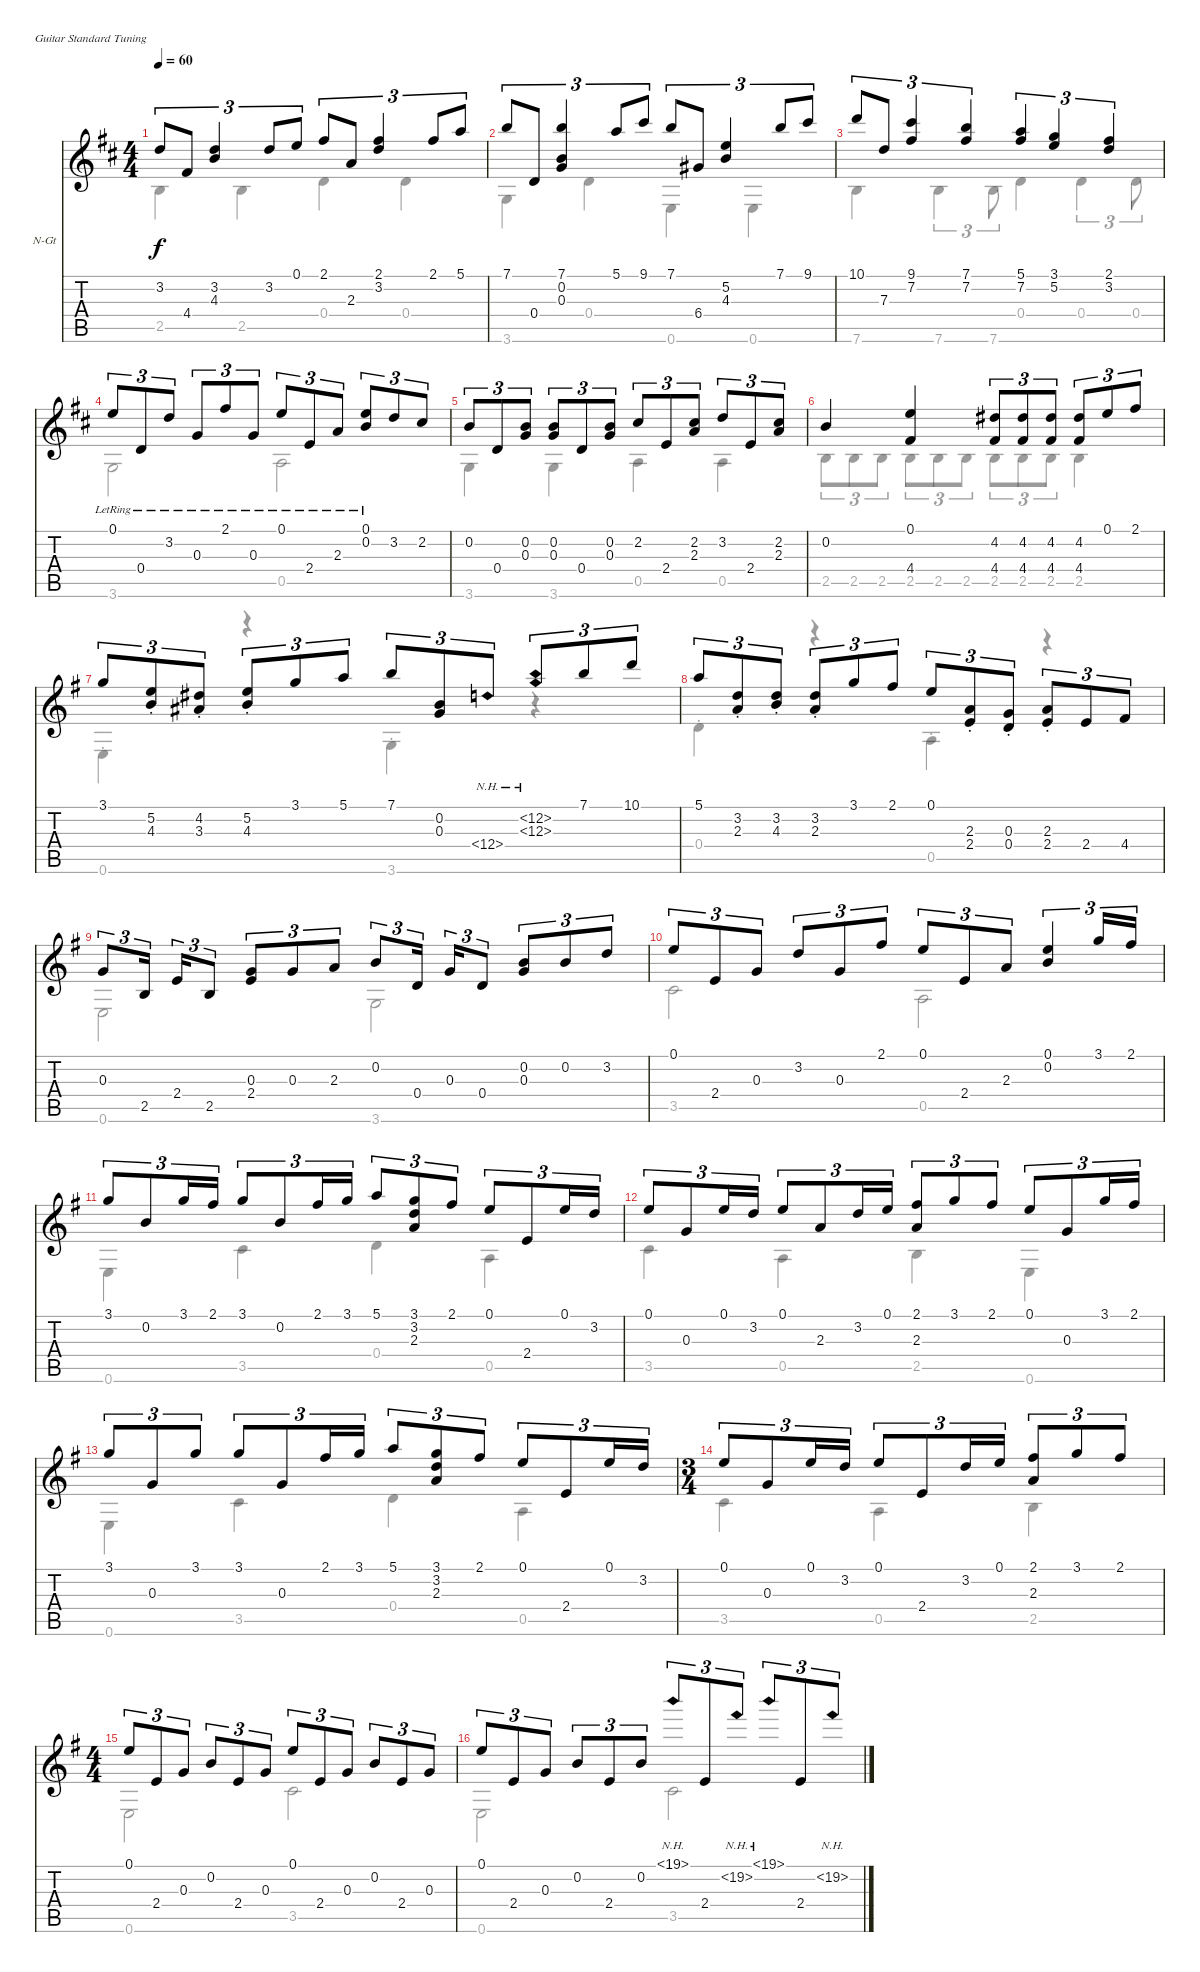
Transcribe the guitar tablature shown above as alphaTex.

\bracketExtendMode nobrackets
\firstSystemTrackNameOrientation horizontal
\otherSystemsTrackNameOrientation horizontal
\track ("Track 1" "N-Gt") {instrument acousticguitarnylon}
\staff {score tabs}
\tuning (E4 B3 G3 D3 A2 E2)
\voice
\ts (4 4)
\tempo 60
\clef g2
\ks d
3.2.8{tu (3 2) dy f} 4.4.8{tu (3 2)} (3.2 4.3).4{tu (3 2)} 3.2.8{tu (3 2)} 0.1.8{tu (3 2)} 2.1.8{tu (3 2)} 2.3.8{tu (3 2)} (2.1 3.2).4{tu (3 2)} 2.1.8{tu (3 2)} 5.1.8{tu (3 2)} |
\scale
0.395239 7.1.8{tu (3 2)} 0.4.8{tu (3 2)} (7.1 0.2 0.3).4{tu (3 2)} 5.1.8{tu (3 2)} 9.1.8{tu (3 2)} 7.1.8{tu (3 2)} 6.4.8{tu (3 2)} (5.2 4.3).4{tu (3 2)} 7.1.8{tu (3 2)} 9.1.8{tu (3 2)} |
\scale
0.345079 10.1.8{tu (3 2)} 7.3.8{tu (3 2)} (9.1 7.2).4{tu (3 2)} (7.1 7.2).4{tu (3 2)} (5.1 7.2).4{tu (3 2)} (3.1 5.2).4{tu (3 2)} (2.1 3.2).4{tu (3 2)} |
\scale
0.260355 0.1{lr}.8{tu (3 2)} 0.4{lr}.8{tu (3 2)} 3.2{lr}.8{tu (3 2)} 0.3{lr}.8{tu (3 2)} 2.1{lr}.8{tu (3 2)} 0.3{lr}.8{tu (3 2)} 0.1{lr}.8{tu (3 2)} 2.4{lr}.8{tu (3 2)} 2.3{lr}.8{tu (3 2)} (0.1{lr} 0.2{lr}).8{tu (3 2)} 3.2.8{tu (3 2)} 2.2.8{tu (3 2)} |
0.2.8{tu (3 2)} 0.4.8{tu (3 2)} (0.2 0.3).8{tu (3 2)} (0.2 0.3).8{tu (3 2)} 0.4.8{tu (3 2)} (0.2 0.3).8{tu (3 2)} 2.2.8{tu (3 2)} 2.4.8{tu (3 2)} (2.2 2.3).8{tu (3 2)} 3.2.8{tu (3 2)} 2.4.8{tu (3 2)} (2.2 2.3).8{tu (3 2)} |
0.2.4 (0.1 4.4).4 (4.2 4.4).8{tu (3 2)} (4.2 4.4).8{tu (3 2)} (4.2 4.4).8{tu (3 2)} (4.2 4.4).8{tu (3 2)} 0.1.8{tu (3 2)} 2.1.8{tu (3 2)} |
\scale
0.486912
\ks g
3.1.8{tu (3 2)} (5.2{st} 4.3{st}).8{tu (3 2)} (4.2{st} 3.3{st}).8{tu (3 2)} (5.2{st} 4.3{st}).8{tu (3 2)} 3.1.8{tu (3 2)} 5.1.8{tu (3 2)} 7.1.8{tu (3 2)} (0.2 0.3).8{tu (3 2)} 12.4{nh}.8{tu (3 2)} (12.2{nh} 12.3{nh}).8{tu (3 2)} 7.1.8{tu (3 2)} 10.1.8{tu (3 2)} |
\scale
0.512012 5.1.8{tu (3 2)} (3.2{st} 2.3{st}).8{tu (3 2)} (3.2{st} 4.3{st}).8{tu (3 2)} (3.2{st} 2.3{st}).8{tu (3 2)} 3.1.8{tu (3 2)} 2.1.8{tu (3 2)} 0.1.8{tu (3 2)} (2.3{st} 2.4{st}).8{tu (3 2)} (0.3{st} 0.4{st}).8{tu (3 2)} (2.3{st} 2.4{st}).8{tu (3 2)} 2.4.8{tu (3 2)} 4.4.8{tu (3 2)} |
0.3.8{tu (3 2)} 2.5.16{tu (3 2)} 2.4.16{tu (3 2)} 2.5.8{tu (3 2)} (0.3 2.4).8{tu (3 2)} 0.3.8{tu (3 2)} 2.3.8{tu (3 2)} 0.2.8{tu (3 2)} 0.4.16{tu (3 2)} 0.3.16{tu (3 2)} 0.4.8{tu (3 2)} (0.2 0.3).8{tu (3 2)} 0.2.8{tu (3 2)} 3.2.8{tu (3 2)} |
0.1.8{tu (3 2)} 2.4.8{tu (3 2)} 0.3.8{tu (3 2)} 3.2.8{tu (3 2)} 0.3.8{tu (3 2)} 2.1.8{tu (3 2)} 0.1.8{tu (3 2)} 2.4.8{tu (3 2)} 2.3.8{tu (3 2)} (0.1 0.2).4{tu (3 2)} 3.1.16{tu (3 2)} 2.1.16{tu (3 2)} |
\scale
0.490559 3.1.8{tu (3 2)} 0.2.8{tu (3 2)} 3.1.16{tu (3 2)} 2.1.16{tu (3 2)} 3.1.8{tu (3 2)} 0.2.8{tu (3 2)} 2.1.16{tu (3 2)} 3.1.16{tu (3 2)} 5.1.8{tu (3 2)} (3.1 3.2 2.3).8{tu (3 2)} 2.1.8{tu (3 2)} 0.1.8{tu (3 2)} 2.4.8{tu (3 2)} 0.1.16{tu (3 2)} 3.2.16{tu (3 2)} |
\scale
0.509393 0.1.8{tu (3 2)} 0.3.8{tu (3 2)} 0.1.16{tu (3 2)} 3.2.16{tu (3 2)} 0.1.8{tu (3 2)} 2.3.8{tu (3 2)} 3.2.16{tu (3 2)} 0.1.16{tu (3 2)} (2.1 2.3).8{tu (3 2)} 3.1.8{tu (3 2)} 2.1.8{tu (3 2)} 0.1.8{tu (3 2)} 0.3.8{tu (3 2)} 3.1.16{tu (3 2)} 2.1.16{tu (3 2)} |
\scale
0.52324 3.1.8{tu (3 2)} 0.3.8{tu (3 2)} 3.1.8{tu (3 2)} 3.1.8{tu (3 2)} 0.3.8{tu (3 2)} 2.1.16{tu (3 2)} 3.1.16{tu (3 2)} 5.1.8{tu (3 2)} (3.1 3.2 2.3).8{tu (3 2)} 2.1.8{tu (3 2)} 0.1.8{tu (3 2)} 2.4.8{tu (3 2)} 0.1.16{tu (3 2)} 3.2.16{tu (3 2)} |
\ts (3 4)
\beaming (8 2 2 2)
\scale
0.476514 0.1.8{tu (3 2)} 0.3.8{tu (3 2)} 0.1.16{tu (3 2)} 3.2.16{tu (3 2)} 0.1.8{tu (3 2)} 2.4.8{tu (3 2)} 3.2.16{tu (3 2)} 0.1.16{tu (3 2)} (2.1 2.3).8{tu (3 2)} 3.1.8{tu (3 2)} 2.1.8{tu (3 2)} |
\ts (4 4)
\beaming (8 2 2 2 2)
\scale
0.512477 0.1.8{tu (3 2)} 2.4.8{tu (3 2)} 0.3.8{tu (3 2)} 0.2.8{tu (3 2)} 2.4.8{tu (3 2)} 0.3.8{tu (3 2)} 0.1.8{tu (3 2)} 2.4.8{tu (3 2)} 0.3.8{tu (3 2)} 0.2.8{tu (3 2)} 2.4.8{tu (3 2)} 0.3.8{tu (3 2)} |
\scale
0.487534 0.1.8{tu (3 2)} 2.4.8{tu (3 2)} 0.3.8{tu (3 2)} 0.2.8{tu (3 2)} 2.4.8{tu (3 2)} 0.2.8{tu (3 2)} 19.1{nh}.8{tu (3 2)} 2.4.8{tu (3 2)} 19.2{nh}.8{tu (3 2)} 19.1{nh}.8{tu (3 2)} 2.4.8{tu (3 2)} 19.2{nh}.8{tu (3 2)}
\voice
\clef g2
\ottava regular
\simile none
\ks d
2.5.4{dy f} 2.5.4 0.4.4 0.4.4 |
\scale
0.395239 3.6.4 0.4.4 0.6.4 0.6.4 |
\scale
0.345079 7.6.4 7.6.4{tu (3 2)} 7.6.8{tu (3 2)} 0.4.4 0.4.4{tu (3 2)} 0.4.8{tu (3 2)} |
\scale
0.260355 3.6.2 0.5.2 |
3.6.4 3.6.4 0.5.4 0.5.4 |
2.5.8{tu (3 2)} 2.5.8{tu (3 2)} 2.5.8{tu (3 2)} 2.5.8{tu (3 2)} 2.5.8{tu (3 2)} 2.5.8{tu (3 2)} 2.5.8{tu (3 2)} 2.5.8{tu (3 2)} 2.5.8{tu (3 2)} 2.5.4 |
\scale
0.486912
\ks g
0.6{st}.4 r.4 3.6{st}.4 r.4 |
\scale
0.512012 0.4{st}.4 r.4 0.5{st}.4 r.4 |
0.6.2 3.6.2 |
3.5.2 0.5.2 |
\scale
0.490559 0.6.4 3.5.4 0.4.4 0.5.4 |
\scale
0.509393 3.5.4 0.5.4 2.5.4 0.6.4 |
\scale
0.52324 0.6.4 3.5.4 0.4.4 0.5.4 |
\scale
0.476514 3.5.4 0.5.4 2.5.4 |
\scale
0.512477 0.6.2 3.5.2 |
\scale
0.487534 0.6.2 3.5.2
